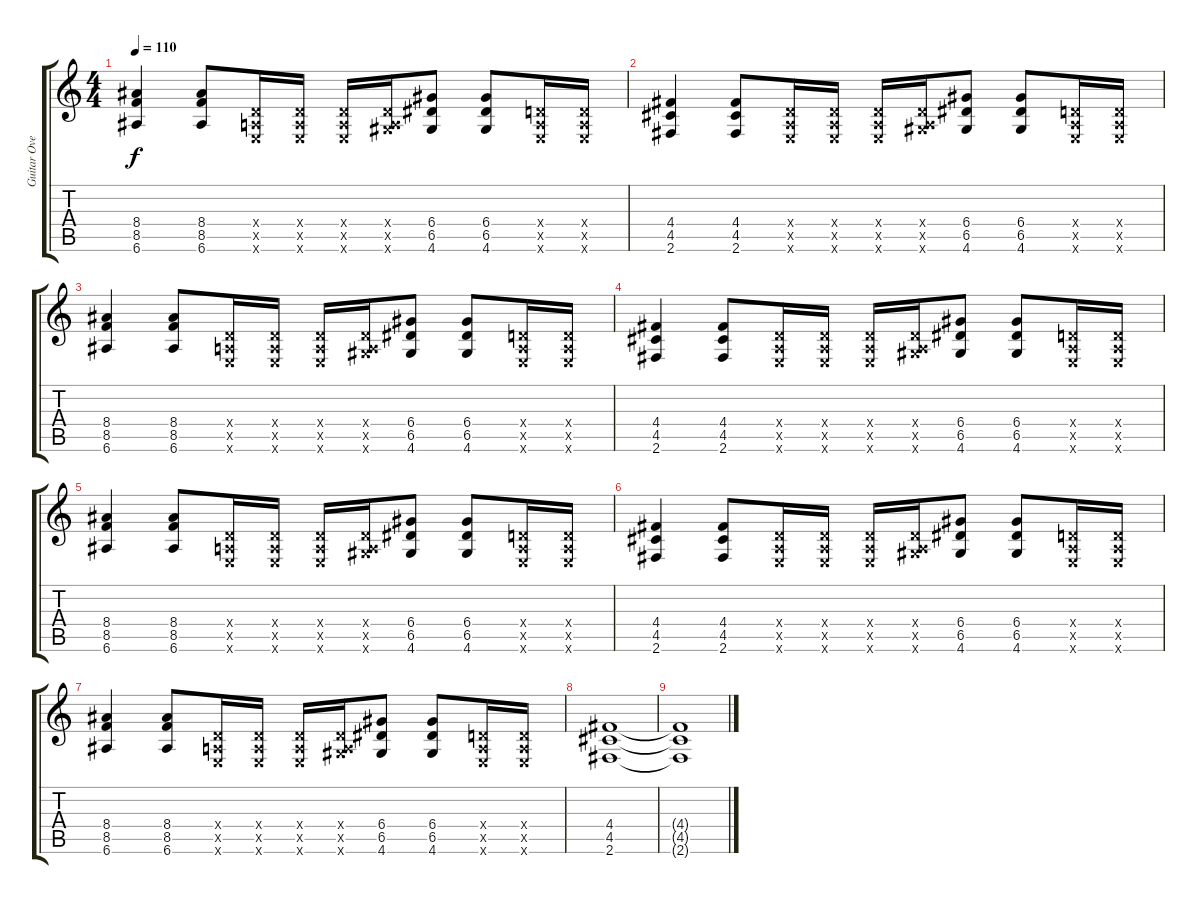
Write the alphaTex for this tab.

\track ("Guitar Overdub" "Guitar Ove") {instrument overdrivenguitar}
\staff {score tabs}
\tuning (E4 B3 G3 D3 A2 E2) {hide}
\ts (4 4)
\tempo 110
\clef g2
\ks c
(8.4 8.5 6.6).4{dy f} (8.4 8.5 6.6).8 (0.4{x} 0.5{x} 0.6{x}).16 (0.4{x} 0.5{x} 0.6{x}).16 (0.4{x} 0.5{x} 0.6{x}).16 (0.4{x} 0.5{x} 4.6{x}).16 (6.4 6.5 4.6).8 (6.4 6.5 4.6).8 (0.4{x} 0.5{x} 0.6{x}).16 (0.4{x} 0.5{x} 0.6{x}).16 |
(4.4 4.5 2.6).4 (4.4 4.5 2.6).8 (0.4{x} 0.5{x} 0.6{x}).16 (0.4{x} 0.5{x} 0.6{x}).16 (0.4{x} 0.5{x} 0.6{x}).16 (0.4{x} 0.5{x} 4.6{x}).16 (6.4 6.5 4.6).8 (6.4 6.5 4.6).8 (0.4{x} 0.5{x} 0.6{x}).16 (0.4{x} 0.5{x} 0.6{x}).16 |
(8.4 8.5 6.6).4 (8.4 8.5 6.6).8 (0.4{x} 0.5{x} 0.6{x}).16 (0.4{x} 0.5{x} 0.6{x}).16 (0.4{x} 0.5{x} 0.6{x}).16 (0.4{x} 0.5{x} 4.6{x}).16 (6.4 6.5 4.6).8 (6.4 6.5 4.6).8 (0.4{x} 0.5{x} 0.6{x}).16 (0.4{x} 0.5{x} 0.6{x}).16 |
(4.4 4.5 2.6).4 (4.4 4.5 2.6).8 (0.4{x} 0.5{x} 0.6{x}).16 (0.4{x} 0.5{x} 0.6{x}).16 (0.4{x} 0.5{x} 0.6{x}).16 (0.4{x} 0.5{x} 4.6{x}).16 (6.4 6.5 4.6).8 (6.4 6.5 4.6).8 (0.4{x} 0.5{x} 0.6{x}).16 (0.4{x} 0.5{x} 0.6{x}).16 |
(8.4 8.5 6.6).4 (8.4 8.5 6.6).8 (0.4{x} 0.5{x} 0.6{x}).16 (0.4{x} 0.5{x} 0.6{x}).16 (0.4{x} 0.5{x} 0.6{x}).16 (0.4{x} 0.5{x} 4.6{x}).16 (6.4 6.5 4.6).8 (6.4 6.5 4.6).8 (0.4{x} 0.5{x} 0.6{x}).16 (0.4{x} 0.5{x} 0.6{x}).16 |
(4.4 4.5 2.6).4 (4.4 4.5 2.6).8 (0.4{x} 0.5{x} 0.6{x}).16 (0.4{x} 0.5{x} 0.6{x}).16 (0.4{x} 0.5{x} 0.6{x}).16 (0.4{x} 0.5{x} 4.6{x}).16 (6.4 6.5 4.6).8 (6.4 6.5 4.6).8 (0.4{x} 0.5{x} 0.6{x}).16 (0.4{x} 0.5{x} 0.6{x}).16 |
(8.4 8.5 6.6).4 (8.4 8.5 6.6).8 (0.4{x} 0.5{x} 0.6{x}).16 (0.4{x} 0.5{x} 0.6{x}).16 (0.4{x} 0.5{x} 0.6{x}).16 (0.4{x} 0.5{x} 4.6{x}).16 (6.4 6.5 4.6).8 (6.4 6.5 4.6).8 (0.4{x} 0.5{x} 0.6{x}).16 (0.4{x} 0.5{x} 0.6{x}).16 |
(4.4 4.5 2.6).1 |
(4.4{t} 4.5{t} 2.6{t}).1
